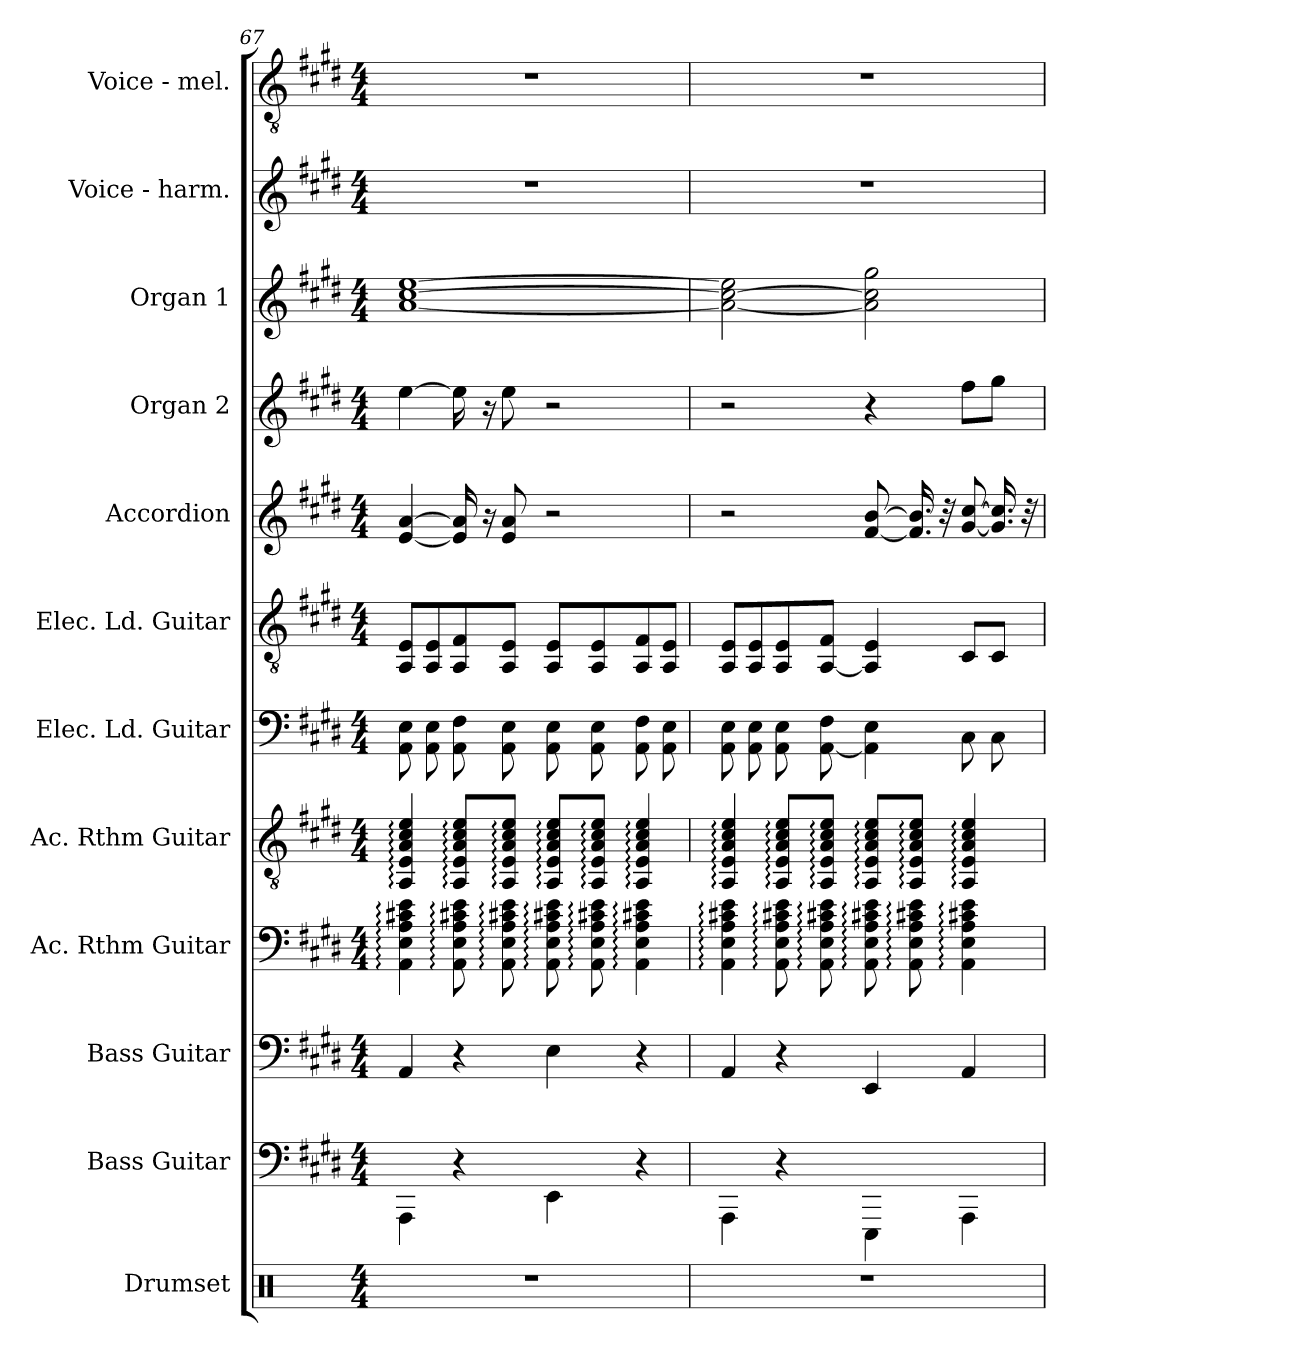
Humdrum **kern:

**kern	**kern	**kern	**kern	**kern	**kern	**kern	**kern	**kern	**kern	**kern	**kern
*part12	*part11	*part10	*part9	*part8	*part7	*part6	*part5	*part4	*part3	*part2	*part1
*staff12	*staff11	*staff10	*staff9	*staff8	*staff7	*staff6	*staff5	*staff4	*staff3	*staff2	*staff1
*I"Drumset	*I"Bass Guitar	*I"Bass Guitar	*I"Ac. Rthm Guitar	*I"Ac. Rthm Guitar	*I"Elec. Ld. Guitar	*I"Elec. Ld. Guitar	*I"Accordion	*I"Organ 2	*I"Organ 1	*I"Voice - harm.	*I"Voice - mel.
*I'Drums	*I'Bass	*I'Bass	*I'R. Guit.	*I'R. Guit.	*I'Ld. Guit.	*I'Ld. Guit.	*I'Acc.	*I'Org. 2	*I'Org. 1	*I'Harm.	*I'Mel.
!!LO:PB:g=z
*clefX	*	*clefF4	*	*clefGv2	*	*clefGv2	*clefG2	*clefG2	*clefG2	*clefG2	*clefGv2
*	*ITrd7c12	*ITrd7c12	*	*	*	*	*	*	*	*	*
*k[]	*k[f#c#g#d#]	*k[f#c#g#d#]	*k[f#c#g#d#]	*k[f#c#g#d#]	*k[f#c#g#d#]	*k[f#c#g#d#]	*k[f#c#g#d#]	*k[f#c#g#d#]	*k[f#c#g#d#]	*k[f#c#g#d#]	*k[f#c#g#d#]
*M4/4	*M4/4	*M4/4	*M4/4	*M4/4	*M4/4	*M4/4	*M4/4	*M4/4	*M4/4	*M4/4	*M4/4
=67	=67	=67	=67	=67	=67	=67	=67	=67	=67	=67	=67
1r	4AAAA\	4AAA/	4AA\: 4E\: 4A\: 4c#X\: 4e\:	4AA/: 4E/: 4A/: 4c#/: 4e/:	8AA\ 8E\	8AA/ 8E/L	[4e/ [4a/	[4ee\	[1a [1cc# [1ee	1r	1r
.	.	.	.	.	8AA\ 8E\	8AA/ 8E/	.	.	.	.	.
.	4r	4r	8AA\: 8E\: 8A\: 8c#X\: 8e\:	8AA/: 8E/: 8A/: 8c#/: 8e/:L	8AA\ 8F#\	8AA/ 8F#/	16e/] 16a/]	16ee\]	.	.	.
.	.	.	.	.	.	.	16r	16r	.	.	.
.	.	.	8AA\: 8E\: 8A\: 8c#X\: 8e\:	8AA/: 8E/: 8A/: 8c#/: 8e/:J	8AA\ 8E\	8AA/ 8E/J	8e/ 8a/	8ee\	.	.	.
.	4EEE\	4EE\	8AA\: 8E\: 8A\: 8c#X\: 8e\:	8AA/: 8E/: 8A/: 8c#/: 8e/:L	8AA\ 8E\	8AA/ 8E/L	2r	2r	.	.	.
.	.	.	8AA\: 8E\: 8A\: 8c#X\: 8e\:	8AA/: 8E/: 8A/: 8c#/: 8e/:J	8AA\ 8E\	8AA/ 8E/	.	.	.	.	.
.	4r	4r	4AA\: 4E\: 4A\: 4c#X\: 4e\:	4AA/: 4E/: 4A/: 4c#/: 4e/:	8AA\ 8F#\	8AA/ 8F#/	.	.	.	.	.
.	.	.	.	.	8AA\ 8E\	8AA/ 8E/J	.	.	.	.	.
=68	=68	=68	=68	=68	=68	=68	=68	=68	=68	=68	=68
1r	4AAAA\	4AAA/	4AA\: 4E\: 4A\: 4c#X\: 4e\:	4AA/: 4E/: 4A/: 4c#/: 4e/:	8AA\ 8E\	8AA/ 8E/L	2r	2r	2a\_ 2cc#\_ 2ee\]	1r	1r
.	.	.	.	.	8AA\ 8E\	8AA/ 8E/	.	.	.	.	.
.	4r	4r	8AA\: 8E\: 8A\: 8c#X\: 8e\:	8AA/: 8E/: 8A/: 8c#/: 8e/:L	8AA\ 8E\	8AA/ 8E/	.	.	.	.	.
.	.	.	8AA\: 8E\: 8A\: 8c#X\: 8e\:	8AA/: 8E/: 8A/: 8c#/: 8e/:J	[8AA\ 8F#\	[8AA/ 8F#/J	.	.	.	.	.
.	4EEEE\	4EEE/	8AA\: 8E\: 8A\: 8c#X\: 8e\:	8AA/: 8E/: 8A/: 8c#/: 8e/:L	4AA\] 4E\	4AA/] 4E/	[8f#/ [8b/	4r	2a\] 2cc#\] 2gg#\	.	.
.	.	.	8AA\: 8E\: 8A\: 8c#X\: 8e\:	8AA/: 8E/: 8A/: 8c#/: 8e/:J	.	.	16.f#/] 16.b/]	.	.	.	.
.	.	.	.	.	.	.	32r	.	.	.	.
.	4AAAA\	4AAA/	4AA\: 4E\: 4A\: 4c#X\: 4e\:	4AA/: 4E/: 4A/: 4c#/: 4e/:	8C#\	8C#/L	[8g#/ [8cc#/	8ff#\L	.	.	.
.	.	.	.	.	8C#\	8C#/J	16.g#/] 16.cc#/]	8gg#\J	.	.	.
.	.	.	.	.	.	.	32r	.	.	.	.
=	=	=	=	=	=	=	=	=	=	=	=
*-	*-	*-	*-	*-	*-	*-	*-	*-	*-	*-	*-
